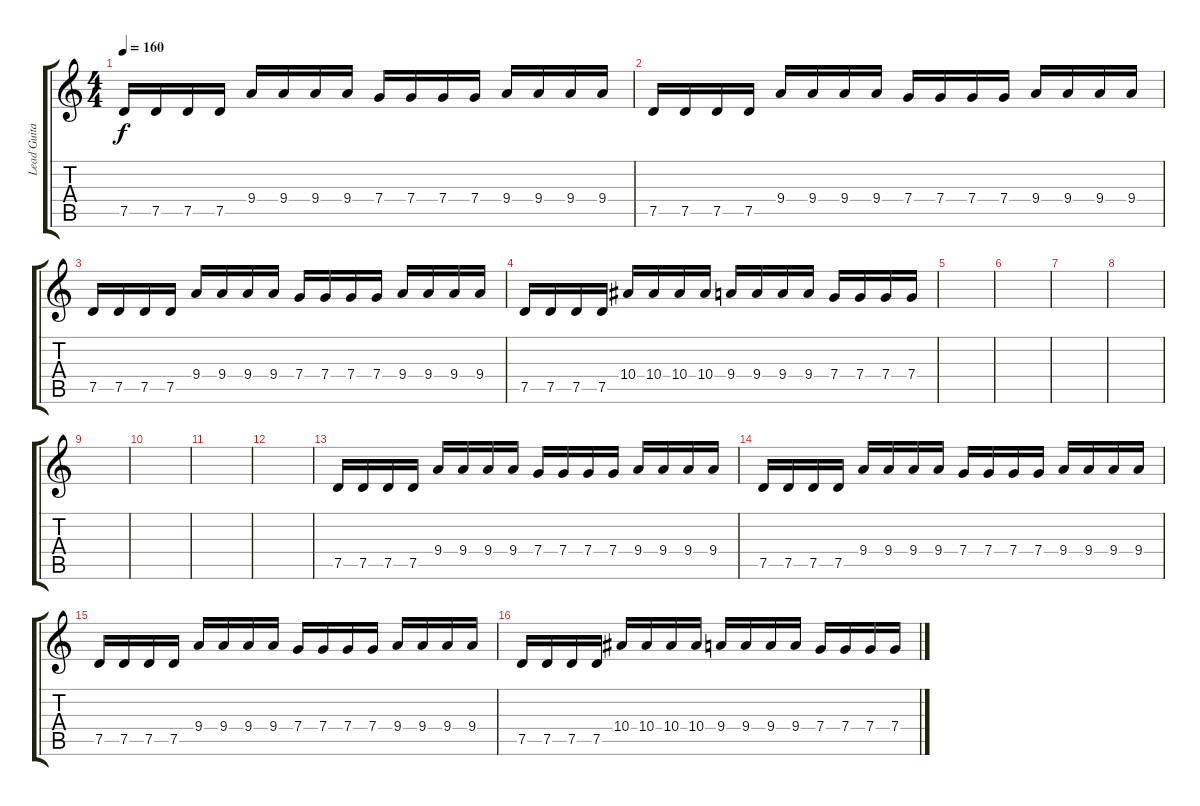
\track ("Lead Guitar" "Lead Guita") {instrument distortionguitar}
\staff {score tabs}
\tuning (D4 A3 F3 C3 G2 D2) {hide}
\ts (4 4)
\tempo 160
\clef g2
\ks c
7.5.16{dy f} 7.5.16 7.5.16 7.5.16 9.4.16 9.4.16 9.4.16 9.4.16 7.4.16 7.4.16 7.4.16 7.4.16 9.4.16 9.4.16 9.4.16 9.4.16 |
7.5.16 7.5.16 7.5.16 7.5.16 9.4.16 9.4.16 9.4.16 9.4.16 7.4.16 7.4.16 7.4.16 7.4.16 9.4.16 9.4.16 9.4.16 9.4.16 |
7.5.16 7.5.16 7.5.16 7.5.16 9.4.16 9.4.16 9.4.16 9.4.16 7.4.16 7.4.16 7.4.16 7.4.16 9.4.16 9.4.16 9.4.16 9.4.16 |
7.5.16 7.5.16 7.5.16 7.5.16 10.4.16 10.4.16 10.4.16 10.4.16 9.4.16 9.4.16 9.4.16 9.4.16 7.4.16 7.4.16 7.4.16 7.4.16 |
|
|
|
|
|
|
|
|
7.5.16 7.5.16 7.5.16 7.5.16 9.4.16 9.4.16 9.4.16 9.4.16 7.4.16 7.4.16 7.4.16 7.4.16 9.4.16 9.4.16 9.4.16 9.4.16 |
7.5.16 7.5.16 7.5.16 7.5.16 9.4.16 9.4.16 9.4.16 9.4.16 7.4.16 7.4.16 7.4.16 7.4.16 9.4.16 9.4.16 9.4.16 9.4.16 |
7.5.16 7.5.16 7.5.16 7.5.16 9.4.16 9.4.16 9.4.16 9.4.16 7.4.16 7.4.16 7.4.16 7.4.16 9.4.16 9.4.16 9.4.16 9.4.16 |
7.5.16 7.5.16 7.5.16 7.5.16 10.4.16 10.4.16 10.4.16 10.4.16 9.4.16 9.4.16 9.4.16 9.4.16 7.4.16 7.4.16 7.4.16 7.4.16
